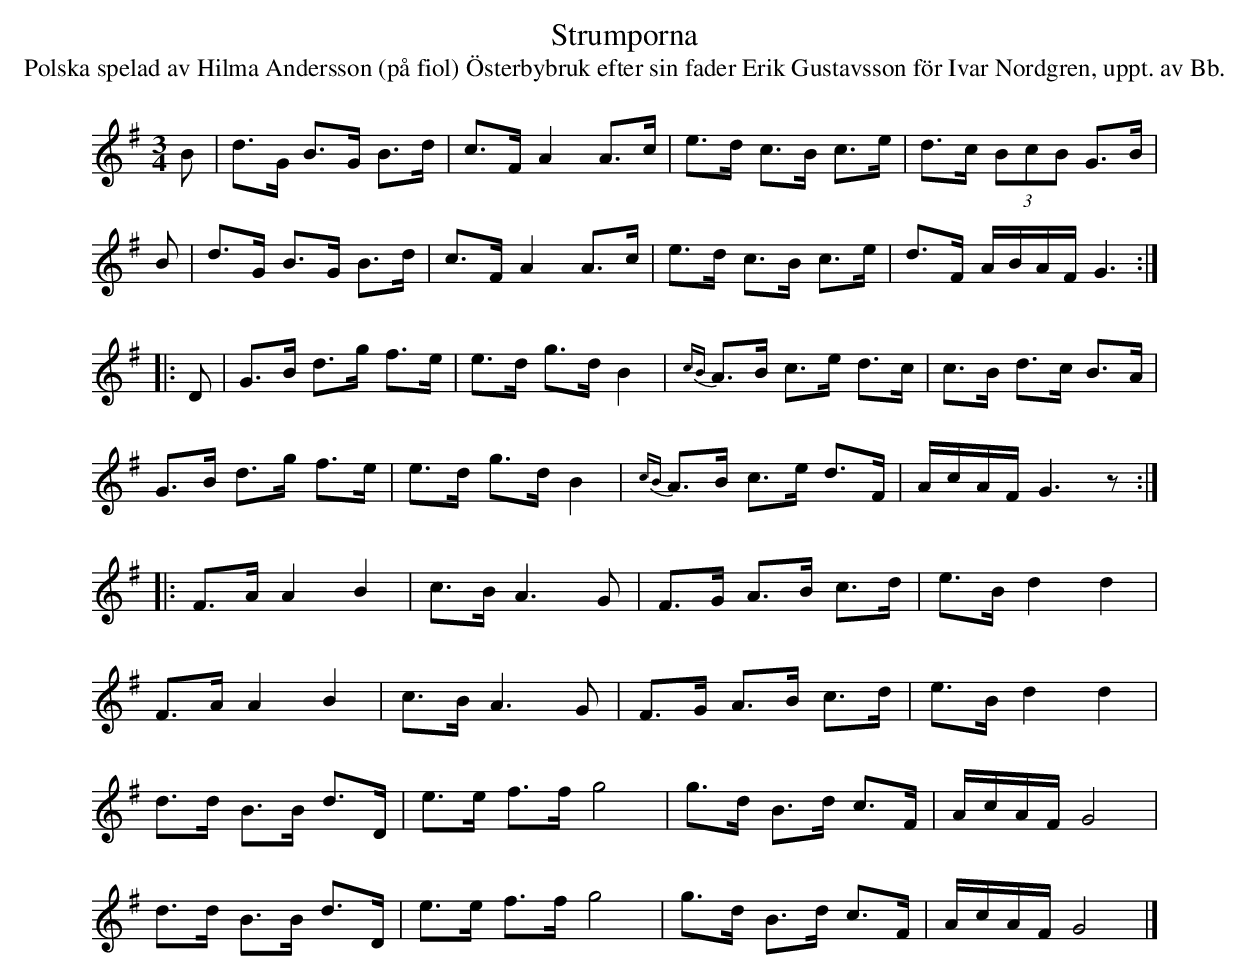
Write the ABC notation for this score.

X:1
T:Strumporna
T:Polska spelad av Hilma Andersson (på fiol) Österbybruk efter sin fader Erik Gustavsson för Ivar Nordgren, uppt. av Bb.
M:3/4
L:1/8
K:G
B | d>G B>G B>d | c>F A2 A>c | e>d c>B c>e | d>c (3BcB G>B |
B | d>G B>G B>d | c>F A2 A>c | e>d c>B c>e | d>F A/B/A/F/ G3 ::
D | G>B d>g f>e | e>d g>d B2 | {cB}A>B c>e d>c | c>B d>c B>A |
    G>B d>g f>e | e>d g>d B2 | {cB}A>B c>e d>F | A/c/A/F/ G3 z ::
    F>A A2 B2 | c>B A3 G | F>G A>B c>d | e>B d2 d2 |
    F>A A2 B2 | c>B A3 G | F>G A>B c>d | e>B d2 d2 |
    d>d B>B d>D | e>e f>f g4 | g>d B>d c>F | A/c/A/F/ G4 |
    d>d B>B d>D | e>e f>f g4 | g>d B>d c>F | A/c/A/F/ G4 |]
